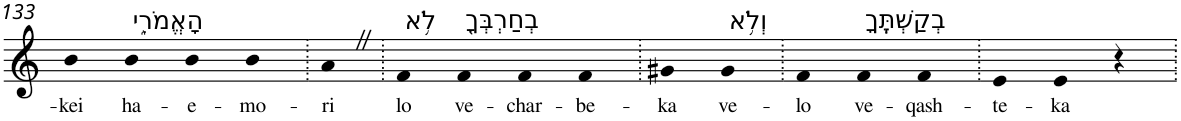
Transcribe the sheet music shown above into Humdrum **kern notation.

**kern	**text
*part1	*part1
*staff1	*staff1
*I"Piano	*
*I'Pno	*
!!LO:PB:g=z
*clefG2	*
*k[]	*
=133	=133
!	!LO:LY:b
4b	-kei
!LO:TX:a:t=הָאֱמֹרִ֑י	!
!	!LO:LY:b
4b	ha-
!	!LO:LY:b
4b	-e-
!	!LO:LY:b
4b	-mo-
=134.	=134.
!	!LO:LY:b
4aZ	-ri
=135.	=135.
!LO:TX:a:t=לֹ֥א	!
!	!LO:LY:b
4f	lo
!LO:TX:a:t=בְחַרְבְּךָ֖	!
!	!LO:LY:b
4f	ve-
!	!LO:LY:b
4f	-char-
!	!LO:LY:b
4f	-be-
=136.	=136.
!	!LO:LY:b
4g#X	-ka
!LO:TX:a:t=וְלֹ֥א	!
!	!LO:LY:b
4g#	ve-
=137.	=137.
!	!LO:LY:b
4f	-lo
!LO:TX:a:t=בְקַשְׁתֶּֽךָ	!
!	!LO:LY:b
4f	ve-
!	!LO:LY:b
4f	-qash-
=138.	=138.
!	!LO:LY:b
4e	-te-
!	!LO:LY:b
4e	-ka
4r	.
=.	=.
*-	*-
